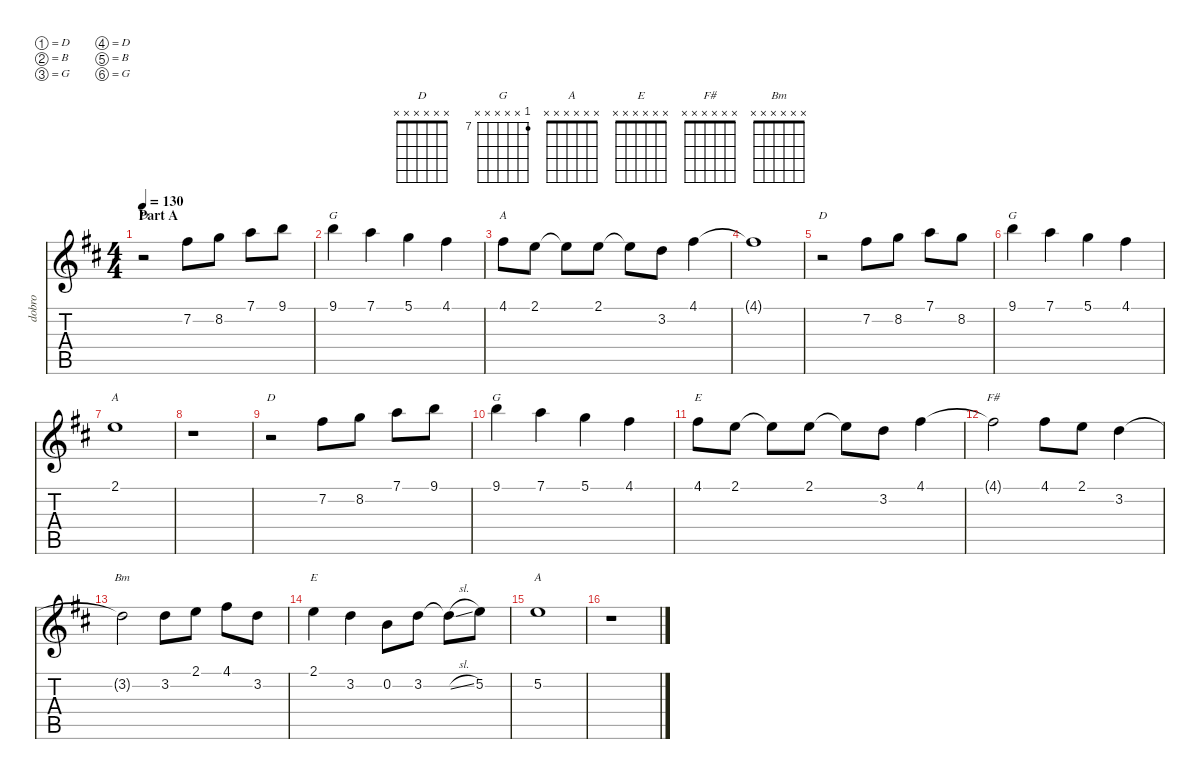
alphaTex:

\defaultSystemsLayout 4
\hideDynamics
\bracketExtendMode nobrackets
\track ("Dobro" "dobro") {instrument acousticguitarsteel}
\staff {score tabs}
\tuning (D4 B3 G3 D3 B2 G2)
\chord ("D" x x x x x x)
\chord ("G" x x x x x x)
\chord ("A" x x x x x x)
\chord ("G" 7 x x x x x) {firstfret 7 showfingering false}
\chord ("E" 2 x x x x x) {showfingering false}
\chord ("F#" x x x x x x)
\chord ("Bm" x x x x x x)
\chord ("E" x x x x x x)
\ts (4 4)
\section ("" "Part A")
\tempo 130
\clef g2
\ks d
r.2{ch "D" dy mf instrument acousticguitarsteel} 7.2{acc #}.8 8.2{acc forcenatural}.8 7.1{acc forcenatural}.8 9.1{acc forcenatural}.8 |
9.1{acc forcenatural}.4{ch "G"} 7.1{acc forcenatural}.4 5.1{acc forcenatural}.4 4.1{acc #}.4 |
4.1{acc #}.8{ch "A"} 2.1{acc forcenatural}.8 2.1{t acc forcenatural}.8 2.1{acc forcenatural}.8 2.1{t acc forcenatural}.8 3.2{acc forcenatural}.8 4.1{acc #}.4 |
4.1{t acc #}.1 |
r.2{ch "D"} 7.2{acc #}.8 8.2{acc forcenatural}.8 7.1{acc forcenatural}.8 8.2{acc forcenatural}.8 |
9.1{acc forcenatural}.4{ch "G"} 7.1{acc forcenatural}.4 5.1{acc forcenatural}.4 4.1{acc #}.4 |
2.1{acc forcenatural}.1{ch "A"} |
r.1 |
r.2{ch "D"} 7.2{acc #}.8 8.2{acc forcenatural}.8 7.1{acc forcenatural}.8 9.1{acc forcenatural}.8 |
9.1{acc forcenatural}.4{ch "G"} 7.1{acc forcenatural}.4 5.1{acc forcenatural}.4 4.1{acc #}.4 |
4.1{acc #}.8{ch "E"} 2.1{acc forcenatural}.8 2.1{t acc forcenatural}.8 2.1{acc forcenatural}.8 2.1{t acc forcenatural}.8 3.2{acc forcenatural}.8 4.1{acc #}.4 |
4.1{t acc #}.2{ch "F#"} 4.1{acc #}.8 2.1{acc forcenatural}.8 3.2{acc forcenatural}.4 |
3.2{t acc forcenatural}.2{ch "Bm"} 3.2{acc forcenatural}.8 2.1{acc forcenatural}.8 4.1{acc #}.8 3.2{acc forcenatural}.8 |
2.1{acc forcenatural}.4{ch "E"} 3.2{acc forcenatural}.4 0.2{acc forcenatural}.8 3.2{acc forcenatural}.8 3.2{sl t acc forcenatural}.8 5.2{acc forcenatural}.8 |
5.2{acc forcenatural}.1{ch "A"} |
r.1
